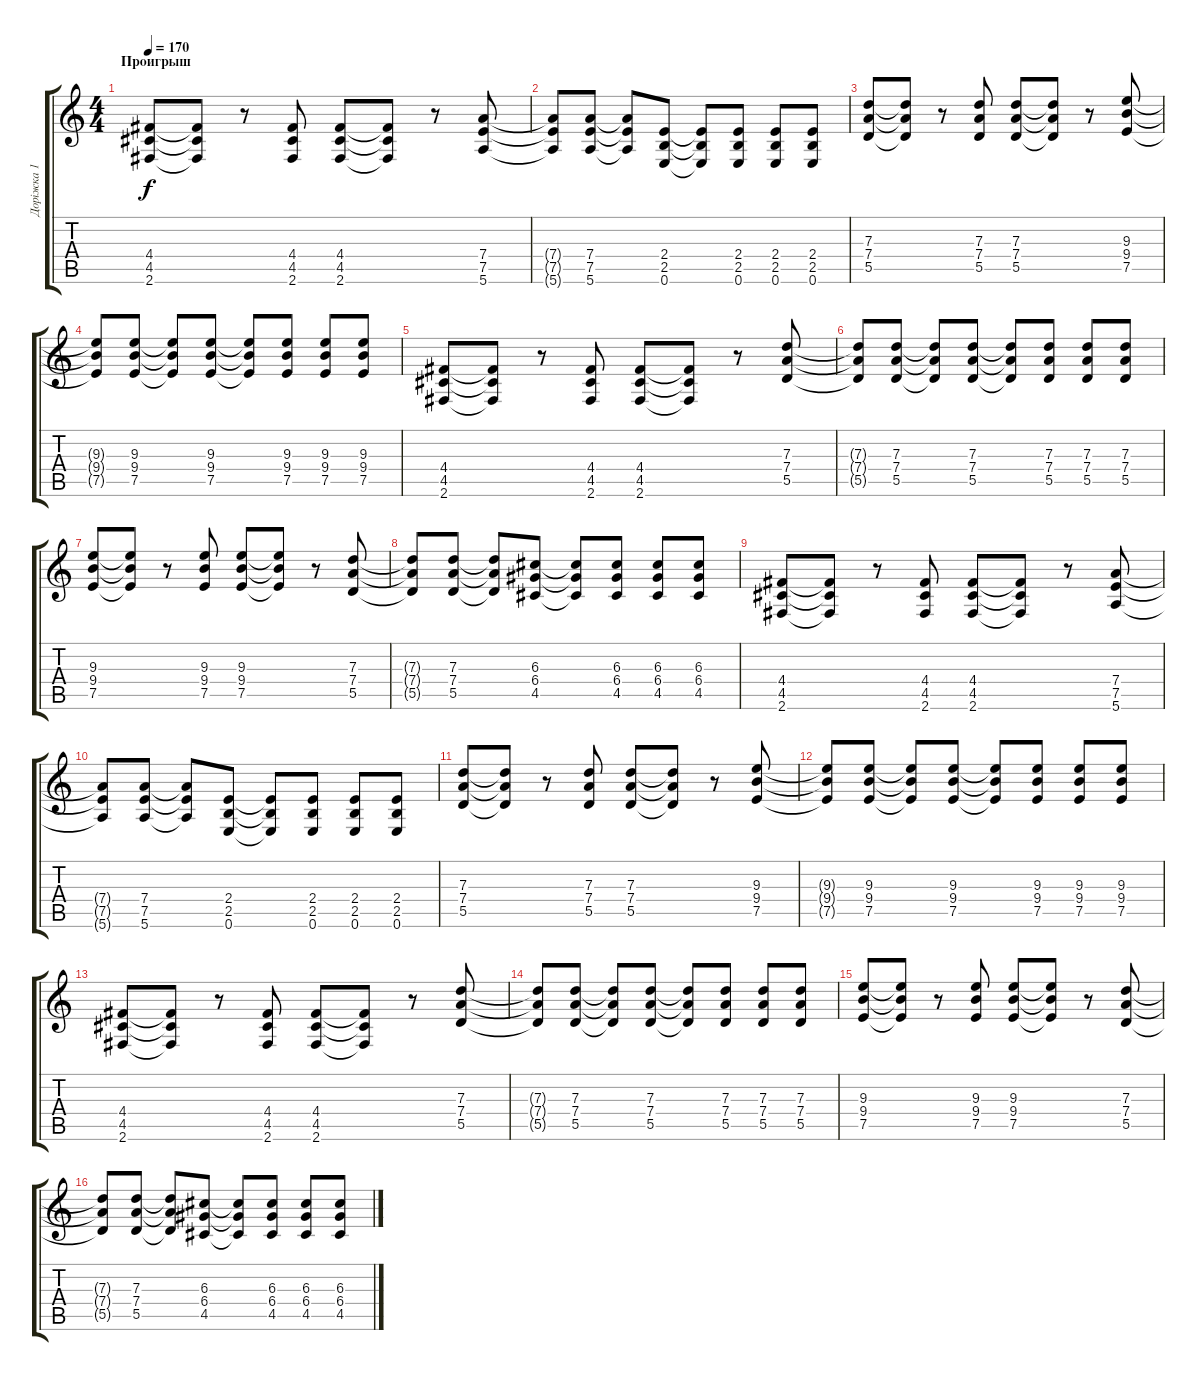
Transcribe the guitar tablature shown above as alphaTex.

\track ("Доріжка 1" "Доріжка 1") {instrument electricguitarclean}
\staff {score tabs}
\tuning (E4 B3 G3 D3 A2 E2) {hide}
\ts (4 4)
\section ("" "Проигрыш")
\tempo 170
\clef g2
\ks c
(4.4 4.5 2.6).8{dy f} (4.4{t} 4.5{t} 2.6{t}).8 r.8 (4.4 4.5 2.6).8 (4.4 4.5 2.6).8 (4.4{t} 4.5{t} 2.6{t}).8 r.8 (7.4 7.5 5.6).8 |
(7.4{t} 7.5{t} 5.6{t}).8 (7.4 7.5 5.6).8 (7.4{t} 7.5{t} 5.6{t}).8 (2.4 2.5 0.6).8 (2.4{t} 2.5{t} 0.6{t}).8 (2.4 2.5 0.6).8 (2.4 2.5 0.6).8 (2.4 2.5 0.6).8 |
(7.3 7.4 5.5).8 (7.3{t} 7.4{t} 5.5{t}).8 r.8 (7.3 7.4 5.5).8 (7.3 7.4 5.5).8 (7.3{t} 7.4{t} 5.5{t}).8 r.8 (9.3 9.4 7.5).8 |
(9.3{t} 9.4{t} 7.5{t}).8 (9.3 9.4 7.5).8 (9.3{t} 9.4{t} 7.5{t}).8 (9.3 9.4 7.5).8 (9.3{t} 9.4{t} 7.5{t}).8 (9.3 9.4 7.5).8 (9.3 9.4 7.5).8 (9.3 9.4 7.5).8 |
(4.4 4.5 2.6).8 (4.4{t} 4.5{t} 2.6{t}).8 r.8 (4.4 4.5 2.6).8 (4.4 4.5 2.6).8 (4.4{t} 4.5{t} 2.6{t}).8 r.8 (7.3 7.4 5.5).8 |
(7.3{t} 7.4{t} 5.5{t}).8 (7.3 7.4 5.5).8 (7.3{t} 7.4{t} 5.5{t}).8 (7.3 7.4 5.5).8 (7.3{t} 7.4{t} 5.5{t}).8 (7.3 7.4 5.5).8 (7.3 7.4 5.5).8 (7.3 7.4 5.5).8 |
(9.3 9.4 7.5).8 (9.3{t} 9.4{t} 7.5{t}).8 r.8 (9.3 9.4 7.5).8 (9.3 9.4 7.5).8 (9.3{t} 9.4{t} 7.5{t}).8 r.8 (7.3 7.4 5.5).8 |
(7.3{t} 7.4{t} 5.5{t}).8 (7.3 7.4 5.5).8 (7.3{t} 7.4{t} 5.5{t}).8 (6.3 6.4 4.5).8 (6.3{t} 6.4{t} 4.5{t}).8 (6.3 6.4 4.5).8 (6.3 6.4 4.5).8 (6.3 6.4 4.5).8 |
(4.4 4.5 2.6).8 (4.4{t} 4.5{t} 2.6{t}).8 r.8 (4.4 4.5 2.6).8 (4.4 4.5 2.6).8 (4.4{t} 4.5{t} 2.6{t}).8 r.8 (7.4 7.5 5.6).8 |
(7.4{t} 7.5{t} 5.6{t}).8 (7.4 7.5 5.6).8 (7.4{t} 7.5{t} 5.6{t}).8 (2.4 2.5 0.6).8 (2.4{t} 2.5{t} 0.6{t}).8 (2.4 2.5 0.6).8 (2.4 2.5 0.6).8 (2.4 2.5 0.6).8 |
(7.3 7.4 5.5).8 (7.3{t} 7.4{t} 5.5{t}).8 r.8 (7.3 7.4 5.5).8 (7.3 7.4 5.5).8 (7.3{t} 7.4{t} 5.5{t}).8 r.8 (9.3 9.4 7.5).8 |
(9.3{t} 9.4{t} 7.5{t}).8 (9.3 9.4 7.5).8 (9.3{t} 9.4{t} 7.5{t}).8 (9.3 9.4 7.5).8 (9.3{t} 9.4{t} 7.5{t}).8 (9.3 9.4 7.5).8 (9.3 9.4 7.5).8 (9.3 9.4 7.5).8 |
(4.4 4.5 2.6).8 (4.4{t} 4.5{t} 2.6{t}).8 r.8 (4.4 4.5 2.6).8 (4.4 4.5 2.6).8 (4.4{t} 4.5{t} 2.6{t}).8 r.8 (7.3 7.4 5.5).8 |
(7.3{t} 7.4{t} 5.5{t}).8 (7.3 7.4 5.5).8 (7.3{t} 7.4{t} 5.5{t}).8 (7.3 7.4 5.5).8 (7.3{t} 7.4{t} 5.5{t}).8 (7.3 7.4 5.5).8 (7.3 7.4 5.5).8 (7.3 7.4 5.5).8 |
(9.3 9.4 7.5).8 (9.3{t} 9.4{t} 7.5{t}).8 r.8 (9.3 9.4 7.5).8 (9.3 9.4 7.5).8 (9.3{t} 9.4{t} 7.5{t}).8 r.8 (7.3 7.4 5.5).8 |
(7.3{t} 7.4{t} 5.5{t}).8 (7.3 7.4 5.5).8 (7.3{t} 7.4{t} 5.5{t}).8 (6.3 6.4 4.5).8 (6.3{t} 6.4{t} 4.5{t}).8 (6.3 6.4 4.5).8 (6.3 6.4 4.5).8 (6.3 6.4 4.5).8
